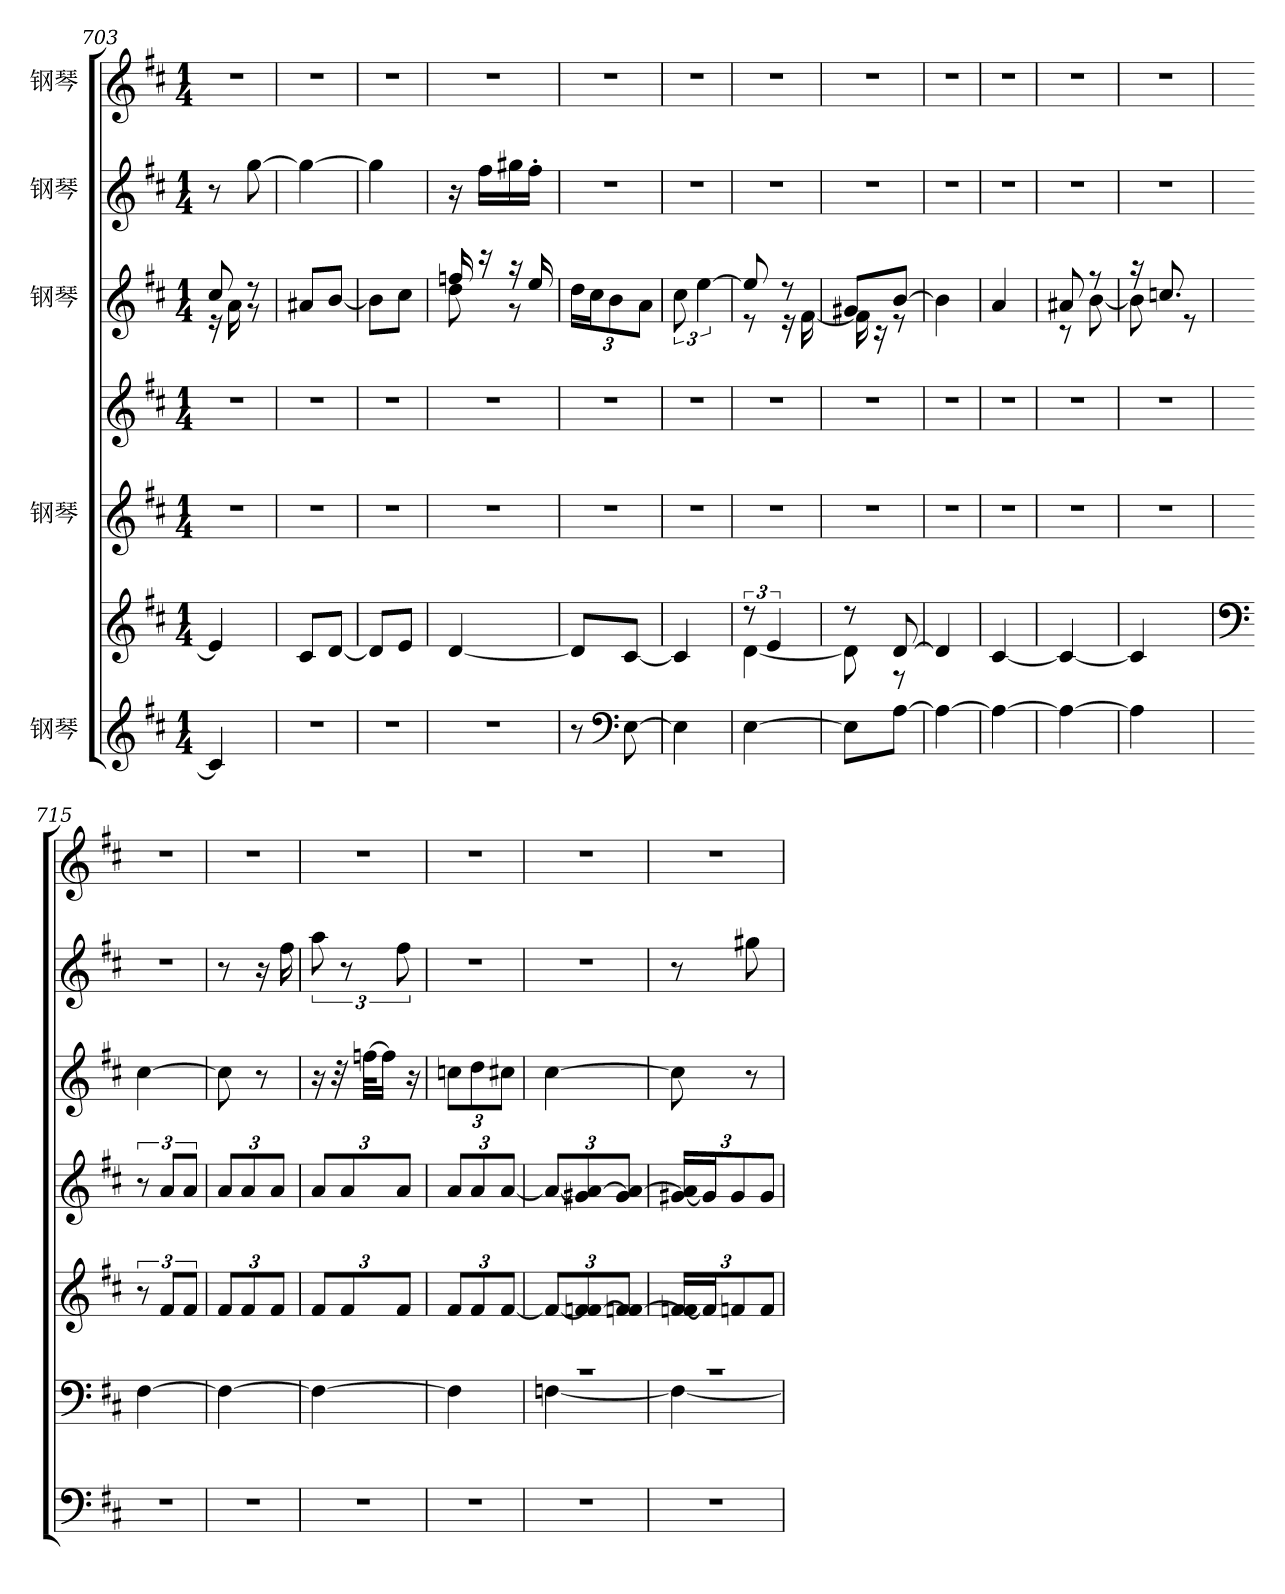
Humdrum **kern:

**kern	**kern	**kern	**kern	**kern	**kern	**kern
*part5	*part5	*part4	*part4	*part3	*part2	*part1
*staff7	*staff6	*staff5	*staff4	*staff3	*staff2	*staff1
*I"钢琴	*	*I"钢琴	*	*I"钢琴	*I"钢琴	*I"钢琴
*clefG2	*clefG2	*clefG2	*clefG2	*clefG2	*clefG2	*clefG2
*k[f#c#]	*k[f#c#]	*k[f#c#]	*k[f#c#]	*k[f#c#]	*k[f#c#]	*k[f#c#]
*M1/4	*M1/4	*M1/4	*M1/4	*M1/4	*M1/4	*M1/4
=703	=703	=703	=703	=703	=703	=703
*	*	*	*	*^	*	*
4c#/]	4e/]	4r	4r	8cc#/	16r	8r	4r
.	.	.	.	.	16a\	.	.
.	.	.	.	8r	8r	[8gg\	.
*	*	*	*	*v	*v	*	*
=704	=704	=704	=704	=704	=704	=704
4r	8c#/L	4r	4r	8a#X/L	4gg\_	4r
.	[8d/J	.	.	[8b/J	.	.
=705	=705	=705	=705	=705	=705	=705
4r	8d/L]	4r	4r	8b\L]	4gg\]	4r
.	8e/J	.	.	8cc#\J	.	.
!!LO:PB:g=z
=706	=706	=706	=706	=706	=706	=706
*	*	*	*	*^	*	*
4r	[4d/	4r	4r	16ffn/	8dd\	16r	4r
.	.	.	.	16r	.	16ff#\LL	.
.	.	.	.	16r	8r	16gg#X\	.
.	.	.	.	16ee/	.	16ff#'\JJ	.
*	*	*	*	*v	*v	*	*
=707	=707	=707	=707	=707	=707	=707
*	*	*	*	*Xbrackettup	*	*
8r	8d/L]	4r	4r	24dd\LL	4r	4r
.	.	.	.	24cc#\J	.	.
.	.	.	.	12b\	.	.
*clefF4	*	*	*	*	*	*
[8E\	[8c#/J	.	.	.	.	.
.	.	.	.	12a\J	.	.
=708	=708	=708	=708	=708	=708	=708
*	*	*	*	*brackettup	*	*
4E\]	4c#/]	4r	4r	12cc#\	4r	4r
.	.	.	.	[6ee\	.	.
=709	=709	=709	=709	=709	=709	=709
*	*^	*	*	*^	*	*
[4E\	12r	[4d\	4r	4r	8ee/]	8r	4r	4r
.	6e/	.	.	.	.	.	.	.
.	.	.	.	.	8r	16r	.	.
.	.	.	.	.	.	[16f#\	.	.
=710	=710	=710	=710	=710	=710	=710	=710	=710
8E\L]	8r	8d\]	4r	4r	8g#X/L	16f#\]	4r	4r
.	.	.	.	.	.	16r	.	.
[8A\J	[8d/	8r	.	.	[8b/J	8r	.	.
*	*v	*v	*	*	*v	*v	*	*
=711	=711	=711	=711	=711	=711	=711
4A\_	4d/]	4r	4r	4b\]	4r	4r
=712	=712	=712	=712	=712	=712	=712
4A\_	[4c#/	4r	4r	4a/	4r	4r
=713	=713	=713	=713	=713	=713	=713
*	*	*	*	*^	*	*
4A\_	4c#/_	4r	4r	8a#X/	8r	4r	4r
.	.	.	.	8r	[8b\	.	.
=714	=714	=714	=714	=714	=714	=714	=714
4A\]	4c#/]	4r	4r	16r	8b\]	4r	4r
.	.	.	.	8.ccn/	.	.	.
.	.	.	.	.	8r	.	.
*	*	*	*	*v	*v	*	*
!!LO:PB:g=z
=715	=715	=715	=715	=715	=715	=715
*	*clefF4	*	*	*	*	*
4r	[4F#\	12r	12r	[4cc#\	4r	4r
.	.	12f#/L	12a/L	.	.	.
.	.	12f#/J	12a/J	.	.	.
=716	=716	=716	=716	=716	=716	=716
*	*	*Xbrackettup	*Xbrackettup	*	*	*
4r	4F#\_	12f#/L	12a/L	8cc#\]	8r	4r
.	.	12f#/	12a/	.	.	.
.	.	.	.	8r	16r	.
.	.	12f#/J	12a/J	.	.	.
.	.	.	.	.	16ff#\	.
=717	=717	=717	=717	=717	=717	=717
4r	4F#\_	12f#/L	12a/L	16r	12aa\	4r
.	.	.	.	32r	.	.
.	.	12f#/	12a/	.	12r	.
.	.	.	.	[32ffn\KLL	.	.
.	.	.	.	16ff\JJ]	.	.
.	.	12f#/J	12a/J	.	12ff#\	.
.	.	.	.	16r	.	.
=718	=718	=718	=718	=718	=718	=718
*	*	*	*	*Xbrackettup	*	*
4r	4F#\]	12f#/L	12a/L	12ccn\L	4r	4r
.	.	12f#/	12a/	12dd\	.	.
.	.	[12f#/J	[12a/J	12cc#X\J	.	.
=719	=719	=719	=719	=719	=719	=719
*	*^	*	*	*	*	*
4r	4r	[4Fn\	12f#/L_	12a/L_	[4cc#\	4r	4r
.	.	.	12fn/ 12f#/_	12g#X/ 12a/_	.	.	.
.	.	.	12fn/ 12f#/_J	12g#/ 12a/_J	.	.	.
=720	=720	=720	=720	=720	=720	=720	=720
4r	4r	4F\_	[24fn/ 24f#/]LL	[24g#X/ 24a/]LL	8cc#\]	8r	4r
.	.	.	24f/J]	24g#/J]	.	.	.
.	.	.	12fn/	12g#/	.	.	.
.	.	.	.	.	8r	8gg#X\	.
.	.	.	12f/J	12g#/J	.	.	.
*	*v	*v	*	*	*	*	*
=	=	=	=	=	=	=
*-	*-	*-	*-	*-	*-	*-
